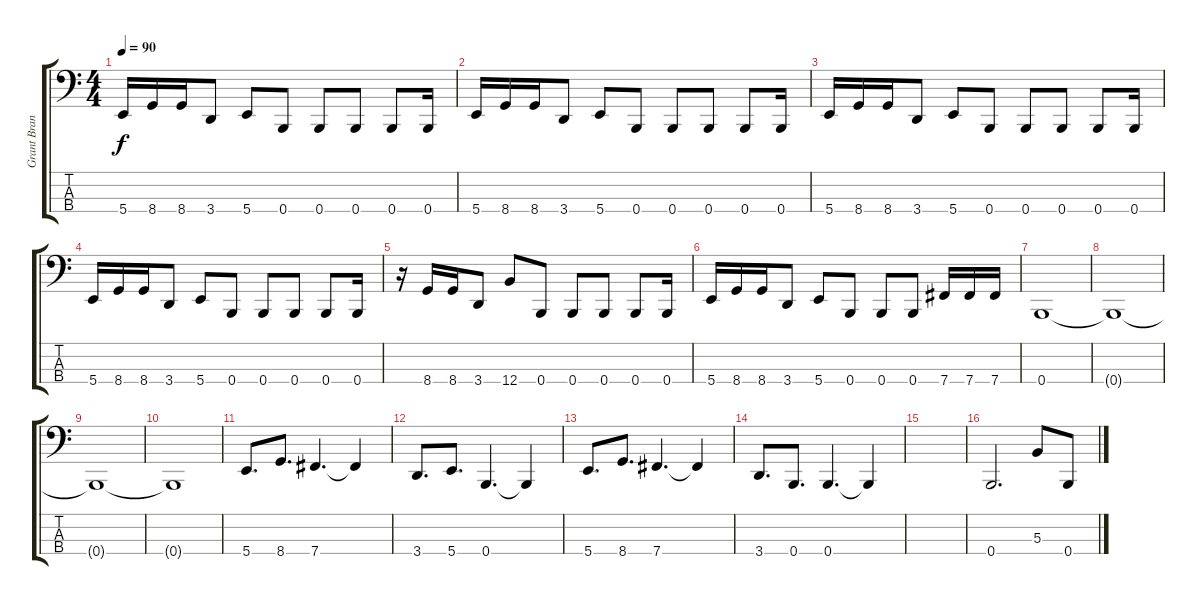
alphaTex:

\track ("Grant Brandell" "Grant Bran") {instrument electricbasspick}
\staff {score tabs}
\tuning (E2 B1 Gb1 B0) {hide}
\ts (4 4)
\tempo 90
\clef f4
\ks c
5.4.16{dy f} 8.4.16 8.4.16 3.4.8 5.4.8 0.4.8 0.4.8 0.4.8 0.4.8 0.4.16 |
5.4.16 8.4.16 8.4.16 3.4.8 5.4.8 0.4.8 0.4.8 0.4.8 0.4.8 0.4.16 |
5.4.16 8.4.16 8.4.16 3.4.8 5.4.8 0.4.8 0.4.8 0.4.8 0.4.8 0.4.16 |
5.4.16 8.4.16 8.4.16 3.4.8 5.4.8 0.4.8 0.4.8 0.4.8 0.4.8 0.4.16 |
r.16 8.4.16 8.4.16 3.4.8 12.4.8 0.4.8 0.4.8 0.4.8 0.4.8 0.4.16 |
5.4.16 8.4.16 8.4.16 3.4.8 5.4.8 0.4.8 0.4.8 0.4.8 7.4.16 7.4.16 7.4.16 |
0.4.1 |
0.4{t}.1 |
0.4{t}.1 |
0.4{t}.1 |
5.4.8{d} 8.4.8{d} 7.4.4{d} 7.4{t}.4 |
3.4.8{d} 5.4.8{d} 0.4.4{d} 0.4{t}.4 |
5.4.8{d} 8.4.8{d} 7.4.4{d} 7.4{t}.4 |
3.4.8{d} 0.4.8{d} 0.4.4{d} 0.4{t}.4 |
|
0.4.2{d} 5.3.8 0.4.8
